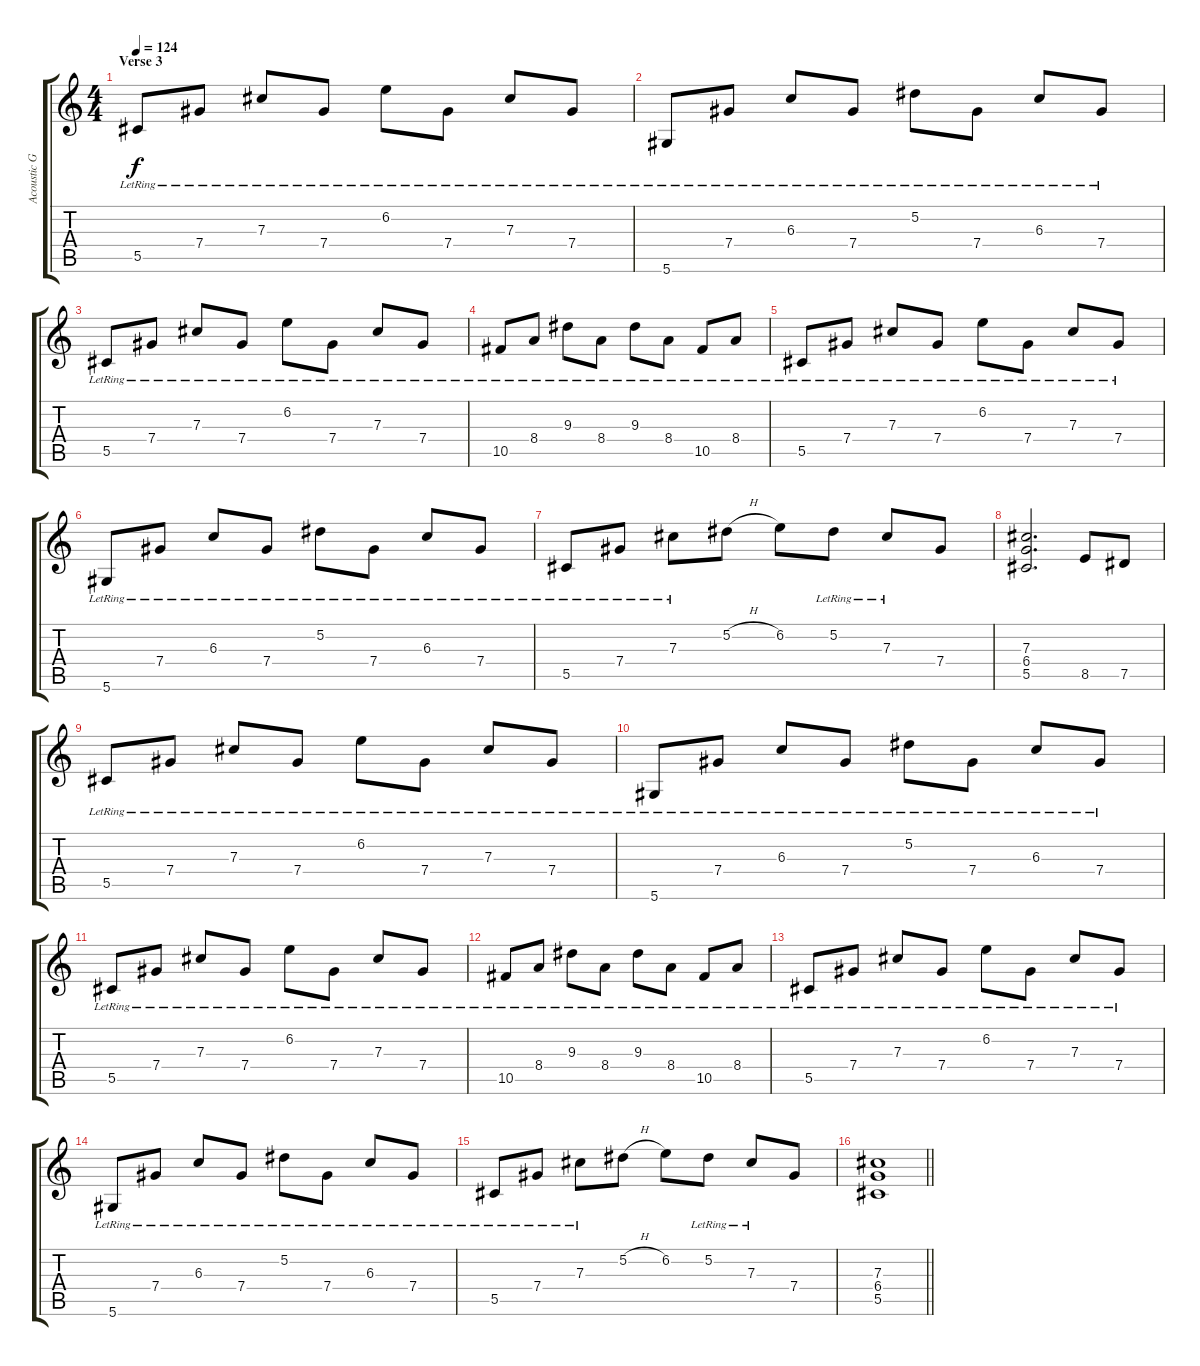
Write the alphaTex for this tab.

\track ("Acoustic Guitar 1" "Acoustic G") {instrument acousticguitarsteel}
\staff {score tabs}
\tuning (Eb4 Bb3 Gb3 Db3 Ab2 Eb2) {hide}
\ts (4 4)
\section ("" "Verse 3")
\tempo 124
\clef g2
\ks c
5.5{lr}.8{dy f} 7.4{lr}.8 7.3{lr}.8 7.4{lr}.8 6.2{lr}.8 7.4{lr}.8 7.3{lr}.8 7.4{lr}.8 |
5.6{lr}.8 7.4{lr}.8 6.3{lr}.8 7.4{lr}.8 5.2{lr}.8 7.4{lr}.8 6.3{lr}.8 7.4{lr}.8 |
5.5{lr}.8 7.4{lr}.8 7.3{lr}.8 7.4{lr}.8 6.2{lr}.8 7.4{lr}.8 7.3{lr}.8 7.4{lr}.8 |
10.5{lr}.8 8.4{lr}.8 9.3{lr}.8 8.4{lr}.8 9.3{lr}.8 8.4{lr}.8 10.5{lr}.8 8.4{lr}.8 |
5.5{lr}.8 7.4{lr}.8 7.3{lr}.8 7.4{lr}.8 6.2{lr}.8 7.4{lr}.8 7.3{lr}.8 7.4{lr}.8 |
5.6{lr}.8 7.4{lr}.8 6.3{lr}.8 7.4{lr}.8 5.2{lr}.8 7.4{lr}.8 6.3{lr}.8 7.4{lr}.8 |
5.5{lr}.8 7.4{lr}.8 7.3{lr}.8 5.2{h}.8 6.2.8 5.2{lr}.8 7.3{lr}.8 7.4.8 |
(7.3 6.4 5.5).2{d} 8.5.8 7.5.8 |
5.5{lr}.8 7.4{lr}.8 7.3{lr}.8 7.4{lr}.8 6.2{lr}.8 7.4{lr}.8 7.3{lr}.8 7.4{lr}.8 |
5.6{lr}.8 7.4{lr}.8 6.3{lr}.8 7.4{lr}.8 5.2{lr}.8 7.4{lr}.8 6.3{lr}.8 7.4{lr}.8 |
5.5{lr}.8 7.4{lr}.8 7.3{lr}.8 7.4{lr}.8 6.2{lr}.8 7.4{lr}.8 7.3{lr}.8 7.4{lr}.8 |
10.5{lr}.8 8.4{lr}.8 9.3{lr}.8 8.4{lr}.8 9.3{lr}.8 8.4{lr}.8 10.5{lr}.8 8.4{lr}.8 |
5.5{lr}.8 7.4{lr}.8 7.3{lr}.8 7.4{lr}.8 6.2{lr}.8 7.4{lr}.8 7.3{lr}.8 7.4{lr}.8 |
5.6{lr}.8 7.4{lr}.8 6.3{lr}.8 7.4{lr}.8 5.2{lr}.8 7.4{lr}.8 6.3{lr}.8 7.4{lr}.8 |
5.5{lr}.8 7.4{lr}.8 7.3{lr}.8 5.2{h}.8 6.2.8 5.2{lr}.8 7.3{lr}.8 7.4.8 |
\barLineRight lightlight
(7.3 6.4 5.5).1
